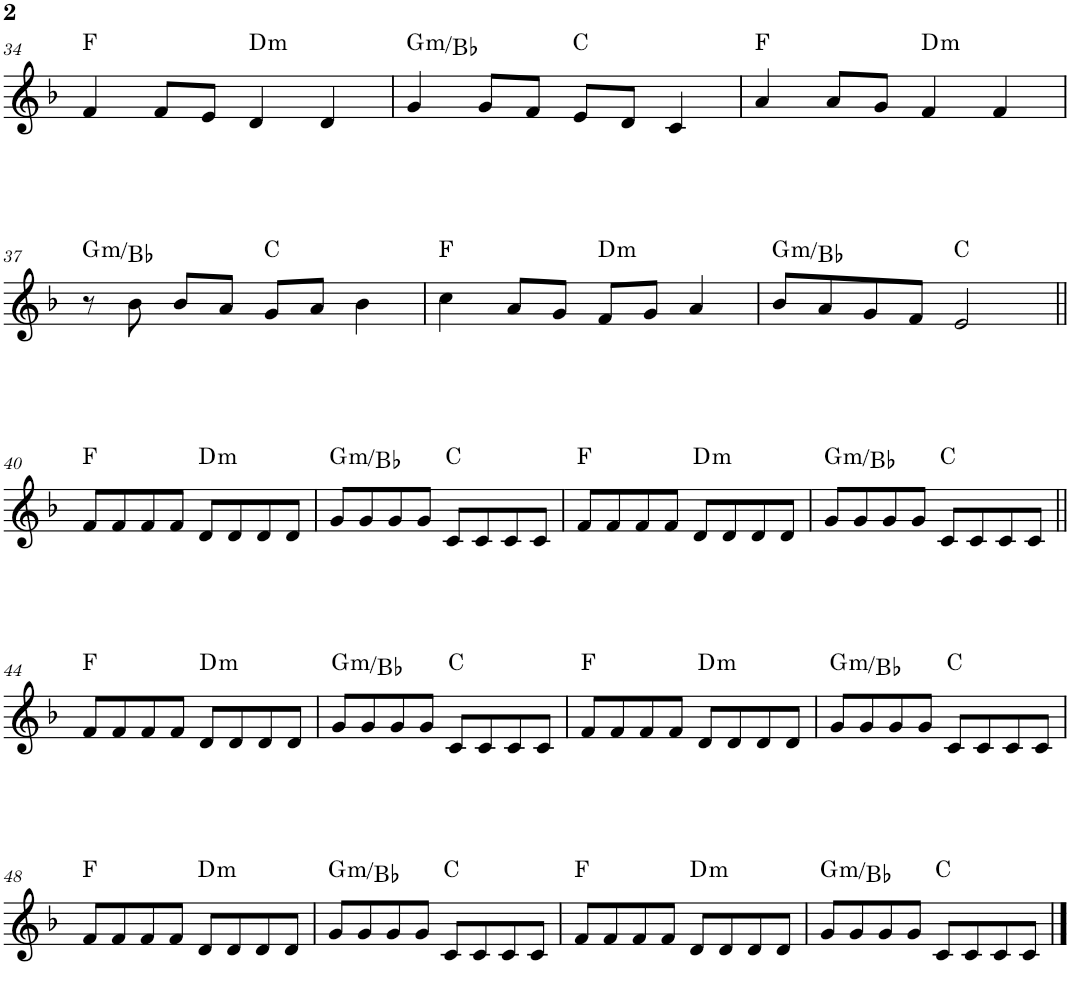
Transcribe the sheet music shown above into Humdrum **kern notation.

**kern	**harte
*part1	*part1
*staff1	*
*I"Piano	*
*I'Pno.	*
!!LO:PB:g=z
*clefG2	*
*k[b-]	*
*M4/4	*
=34	=34
4f/	F:maj
8f/L	.
8e/J	.
!	!LO:H:kt=m
4d/	D:min
4d/	.
=35	=35
!	!LO:H:kt=m
4g/	G:min/b3
8g/L	.
8f/J	.
8e/L	C:maj
8d/J	.
4c/	.
=36	=36
4a/	F:maj
8a/L	.
8g/J	.
!	!LO:H:kt=m
4f/	D:min
4f/	.
!!LO:LB:g=z
=37	=37
!	!LO:H:kt=m
8r	G:min/b3
8b-\	.
8b-/L	.
8a/J	.
8g/L	C:maj
8a/J	.
4b-\	.
=38	=38
4cc\	F:maj
8a/L	.
8g/J	.
!	!LO:H:kt=m
8f/L	D:min
8g/J	.
4a/	.
=39	=39
!	!LO:H:kt=m
8b-/L	G:min/b3
8a/	.
8g/	.
8f/J	.
2e/	C:maj
!!LO:LB:g=z
=40||	=40||
8f/L	F:maj
8f/	.
8f/	.
8f/J	.
!	!LO:H:kt=m
8d/L	D:min
8d/	.
8d/	.
8d/J	.
=41	=41
!	!LO:H:kt=m
8g/L	G:min/b3
8g/	.
8g/	.
8g/J	.
8c/L	C:maj
8c/	.
8c/	.
8c/J	.
=42	=42
8f/L	F:maj
8f/	.
8f/	.
8f/J	.
!	!LO:H:kt=m
8d/L	D:min
8d/	.
8d/	.
8d/J	.
=43	=43
!	!LO:H:kt=m
8g/L	G:min/b3
8g/	.
8g/	.
8g/J	.
8c/L	C:maj
8c/	.
8c/	.
8c/J	.
!!LO:LB:g=z
=44||	=44||
8f/L	F:maj
8f/	.
8f/	.
8f/J	.
!	!LO:H:kt=m
8d/L	D:min
8d/	.
8d/	.
8d/J	.
=45	=45
!	!LO:H:kt=m
8g/L	G:min/b3
8g/	.
8g/	.
8g/J	.
8c/L	C:maj
8c/	.
8c/	.
8c/J	.
=46	=46
8f/L	F:maj
8f/	.
8f/	.
8f/J	.
!	!LO:H:kt=m
8d/L	D:min
8d/	.
8d/	.
8d/J	.
=47	=47
!	!LO:H:kt=m
8g/L	G:min/b3
8g/	.
8g/	.
8g/J	.
8c/L	C:maj
8c/	.
8c/	.
8c/J	.
!!LO:LB:g=z
=48	=48
8f/L	F:maj
8f/	.
8f/	.
8f/J	.
!	!LO:H:kt=m
8d/L	D:min
8d/	.
8d/	.
8d/J	.
=49	=49
!	!LO:H:kt=m
8g/L	G:min/b3
8g/	.
8g/	.
8g/J	.
8c/L	C:maj
8c/	.
8c/	.
8c/J	.
=50	=50
8f/L	F:maj
8f/	.
8f/	.
8f/J	.
!	!LO:H:kt=m
8d/L	D:min
8d/	.
8d/	.
8d/J	.
=51	=51
!	!LO:H:kt=m
8g/L	G:min/b3
8g/	.
8g/	.
8g/J	.
8c/L	C:maj
8c/	.
8c/	.
8c/J	.
==	==
*-	*-
